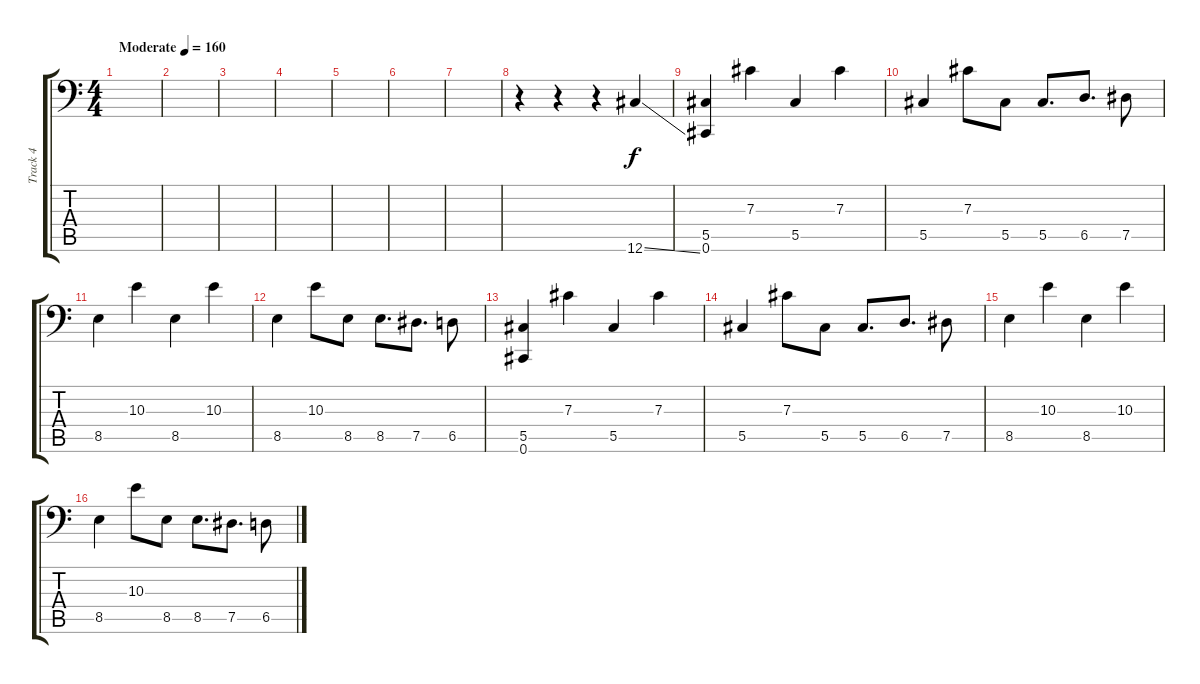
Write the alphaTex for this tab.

\track ("Track 4" "Track 4") {instrument slapbass1}
\staff {score tabs}
\tuning (Eb3 Bb2 Gb2 Db2 Ab1 Db1) {hide}
\ts (4 4)
\tempo (160 "Moderate")
\clef f4
\ks c
|
|
|
|
|
|
|
r.4 r.4 r.4 12.6{ss}.4 |
(5.5 0.6).4 7.3.4 5.5.4 7.3.4 |
5.5.4 7.3.8 5.5.8 5.5.8{d} 6.5.8{d} 7.5.8 |
8.5.4 10.3.4 8.5.4 10.3.4 |
8.5.4 10.3.8 8.5.8 8.5.8{d} 7.5.8{d} 6.5.8 |
(5.5 0.6).4 7.3.4 5.5.4 7.3.4 |
5.5.4 7.3.8 5.5.8 5.5.8{d} 6.5.8{d} 7.5.8 |
8.5.4 10.3.4 8.5.4 10.3.4 |
8.5.4 10.3.8 8.5.8 8.5.8{d} 7.5.8{d} 6.5.8
